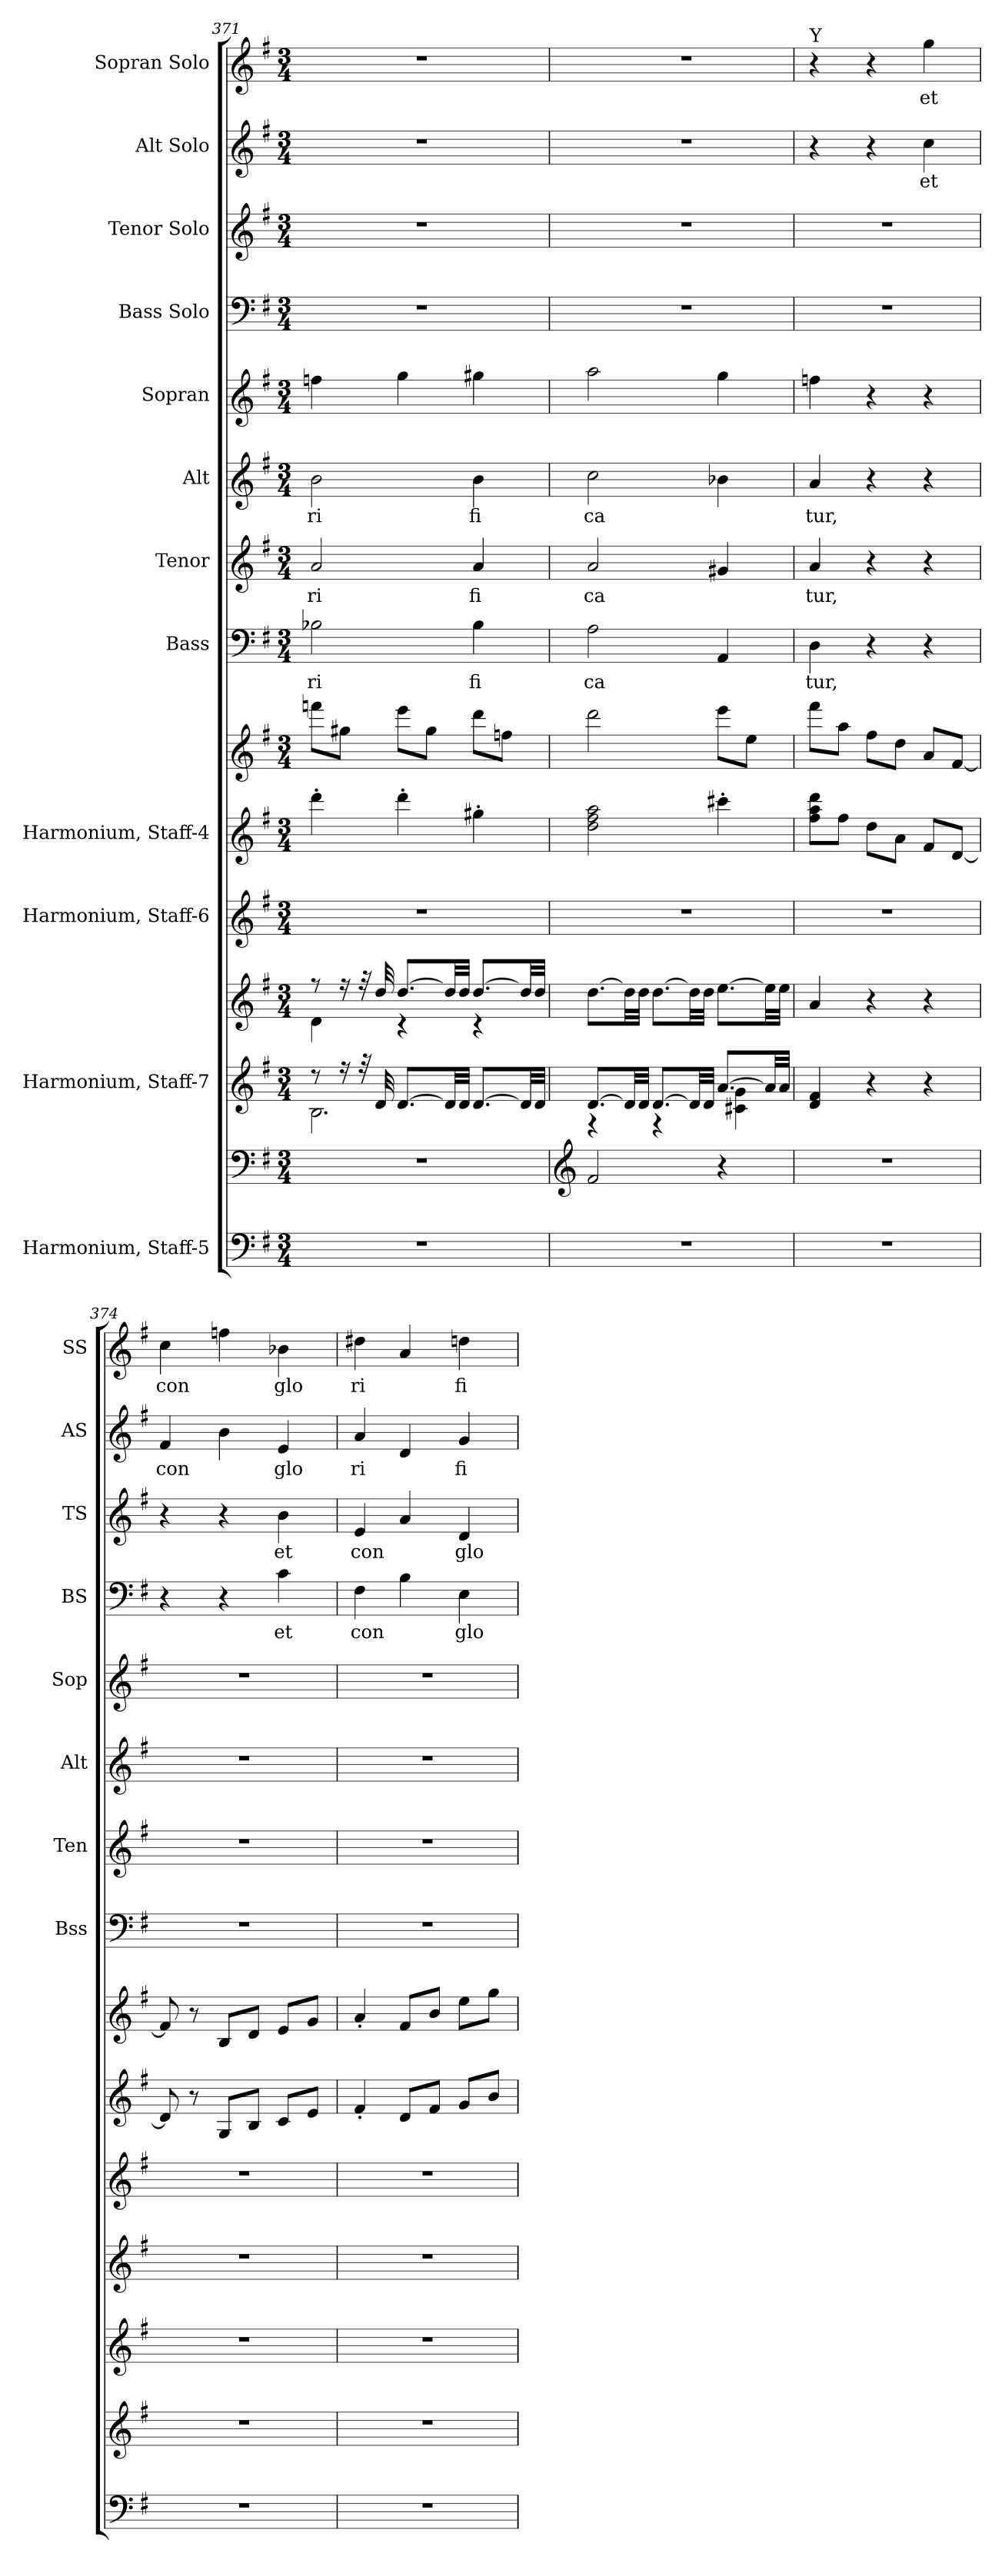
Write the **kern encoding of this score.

**kern	**kern	**kern	**kern	**kern	**kern	**kern	**kern	**text	**kern	**text	**kern	**text	**kern	**kern	**text	**kern	**text	**kern	**text	**kern	**text
*part12	*part12	*part11	*part11	*part10	*part9	*part9	*part8	*part8	*part7	*part7	*part6	*part6	*part5	*part4	*part4	*part3	*part3	*part2	*part2	*part1	*part1
*staff15	*staff14	*staff13	*staff12	*staff11	*staff10	*staff9	*staff8	*staff8	*staff7	*staff7	*staff6	*staff6	*staff5	*staff4	*staff4	*staff3	*staff3	*staff2	*staff2	*staff1	*staff1
*I"Harmonium, Staff-5	*	*I"Harmonium, Staff-7	*	*I"Harmonium, Staff-6	*I"Harmonium, Staff-4	*	*I"Bass	*	*I"Tenor	*	*I"Alt	*	*I"Sopran	*I"Bass Solo	*	*I"Tenor Solo	*	*I"Alt Solo	*	*I"Sopran Solo	*
*	*	*	*	*	*	*	*I'Bss	*	*I'Ten	*	*I'Alt	*	*I'Sop	*I'BS	*	*I'TS	*	*I'AS	*	*I'SS	*
*clefF4	*clefF4	*clefG2	*clefG2	*clefG2	*clefG2	*clefG2	*clefF4	*	*clefG2	*	*clefG2	*	*clefG2	*clefF4	*	*clefG2	*	*clefG2	*	*clefG2	*
*	*	*	*	*	*	*	*	*	*ITrd4c7	*	*ITrd2c3	*	*ITrd2c3	*	*	*ITrd4c7	*	*	*	*ITrd2c3	*
*k[f#]	*k[f#]	*k[f#]	*k[f#]	*k[f#]	*k[f#]	*k[f#]	*k[f#]	*	*k[]	*	*k[f#c#g#d#]	*	*k[f#c#g#d#]	*k[f#]	*	*k[]	*	*k[f#]	*	*k[f#c#g#d#]	*
*M3/4	*M3/4	*M3/4	*M3/4	*M3/4	*M3/4	*M3/4	*M3/4	*	*M3/4	*	*M3/4	*	*M3/4	*M3/4	*	*M3/4	*	*M3/4	*	*M3/4	*
=371	=371	=371	=371	=371	=371	=371	=371	=371	=371	=371	=371	=371	=371	=371	=371	=371	=371	=371	=371	=371	=371
*	*	*^	*^	*	*	*	*	*	*	*	*	*	*	*	*	*	*	*	*	*	*
2.r	2.r	8r	2.B\	8r	4d\	2.r	4ddd'\	8fffn\L	2B-X\	ri	2d/	ri	2g#\	ri	4ddn\	2.r	.	2.r	.	2.r	.	2.r	.
.	.	16r	.	16r	.	.	.	8gg#X\J	.	.	.	.	.	.	.	.	.	.	.	.	.	.	.
.	.	32r	.	32r	.	.	.	.	.	.	.	.	.	.	.	.	.	.	.	.	.	.	.
.	.	32d/	.	32dd/	.	.	.	.	.	.	.	.	.	.	.	.	.	.	.	.	.	.	.
.	.	[8.d/L	.	[8.dd/L	4r	.	4ddd'\	8eee\L	.	.	.	.	.	.	4ee\	.	.	.	.	.	.	.	.
.	.	.	.	.	.	.	.	8gg#\J	.	.	.	.	.	.	.	.	.	.	.	.	.	.	.
.	.	32d/LL]	.	32dd/LL]	.	.	.	.	.	.	.	.	.	.	.	.	.	.	.	.	.	.	.
.	.	32d/JJJ	.	32dd/JJJ	.	.	.	.	.	.	.	.	.	.	.	.	.	.	.	.	.	.	.
.	.	[8.d/L	.	[8.dd/L	4r	.	4gg#X'\	8ddd\L	4B-\	fi	4d/	fi	4g#\	fi	4ee#X\	.	.	.	.	.	.	.	.
.	.	.	.	.	.	.	.	8ffn\J	.	.	.	.	.	.	.	.	.	.	.	.	.	.	.
.	.	32d/LL]	.	32dd/LL]	.	.	.	.	.	.	.	.	.	.	.	.	.	.	.	.	.	.	.
.	.	32d/JJJ	.	32dd/JJJ	.	.	.	.	.	.	.	.	.	.	.	.	.	.	.	.	.	.	.
*	*	*	*	*v	*v	*	*	*	*	*	*	*	*	*	*	*	*	*	*	*	*	*	*
=372	=372	=372	=372	=372	=372	=372	=372	=372	=372	=372	=372	=372	=372	=372	=372	=372	=372	=372	=372	=372	=372	=372
*	*clefG2	*	*	*	*	*	*	*	*	*	*	*	*	*	*	*	*	*	*	*	*	*
2.r	2f#/	[8.d/L	4r	[8.dd\L	2.r	2dd\ 2ff#\ 2aa\	2ddd\	2A\	ca	2d/	ca	2a\	ca	2ff#\	2.r	.	2.r	.	2.r	.	2.r	.
.	.	32d/LL]	.	32dd\LL]	.	.	.	.	.	.	.	.	.	.	.	.	.	.	.	.	.	.
.	.	32d/JJJ	.	32dd\JJJ	.	.	.	.	.	.	.	.	.	.	.	.	.	.	.	.	.	.
.	.	[8.d/L	4r	[8.dd\L	.	.	.	.	.	.	.	.	.	.	.	.	.	.	.	.	.	.
.	.	32d/LL]	.	32dd\LL]	.	.	.	.	.	.	.	.	.	.	.	.	.	.	.	.	.	.
.	.	32d/JJJ	.	32dd\JJJ	.	.	.	.	.	.	.	.	.	.	.	.	.	.	.	.	.	.
.	4r	[8.a/L	4c#X\ 4g\	[8.ee\L	.	4ccc#X'\	8eee\L	4AA/	.	4c#X/	.	4gn\	.	4ee\	.	.	.	.	.	.	.	.
.	.	.	.	.	.	.	8ee\J	.	.	.	.	.	.	.	.	.	.	.	.	.	.	.
.	.	32a/LL]	.	32ee\LL]	.	.	.	.	.	.	.	.	.	.	.	.	.	.	.	.	.	.
.	.	32a/JJJ	.	32ee\JJJ	.	.	.	.	.	.	.	.	.	.	.	.	.	.	.	.	.	.
*	*	*v	*v	*	*	*	*	*	*	*	*	*	*	*	*	*	*	*	*	*	*	*
=373	=373	=373	=373	=373	=373	=373	=373	=373	=373	=373	=373	=373	=373	=373	=373	=373	=373	=373	=373	=373	=373
!	!	!	!	!	!	!	!	!	!	!	!	!	!	!	!	!	!	!	!	!LO:TX:a:t=Y	!
2.r	2.r	4d/ 4f#/	4a/	2.r	8ff#\ 8aa\ 8ddd\L	8fff#\L	4D\	tur,	4d/	tur,	4f#/	tur,	4ddn\	2.r	.	2.r	.	4r	.	4r	.
.	.	.	.	.	8ff#\J	8aa\J	.	.	.	.	.	.	.	.	.	.	.	.	.	.	.
.	.	4r	4r	.	8dd\L	8ff#\L	4r	.	4r	.	4r	.	4r	.	.	.	.	4r	.	4r	.
.	.	.	.	.	8a\J	8dd\J	.	.	.	.	.	.	.	.	.	.	.	.	.	.	.
.	.	4r	4r	.	8f#/L	8a/L	4r	.	4r	.	4r	.	4r	.	.	.	.	4cc\	et	4ee\	et
.	.	.	.	.	[8d/J	[8f#/J	.	.	.	.	.	.	.	.	.	.	.	.	.	.	.
!!LO:PB:g=z
=374	=374	=374	=374	=374	=374	=374	=374	=374	=374	=374	=374	=374	=374	=374	=374	=374	=374	=374	=374	=374	=374
2.r	2.r	2.r	2.r	2.r	8d/]	8f#/]	2.r	.	2.r	.	2.r	.	2.r	4r	.	4r	.	4f#/	con	4a\	con
.	.	.	.	.	8r	8r	.	.	.	.	.	.	.	.	.	.	.	.	.	.	.
.	.	.	.	.	8G/L	8B/L	.	.	.	.	.	.	.	4r	.	4r	.	4b\	.	4ddn\	.
.	.	.	.	.	8B/J	8d/J	.	.	.	.	.	.	.	.	.	.	.	.	.	.	.
.	.	.	.	.	8c/L	8e/L	.	.	.	.	.	.	.	4c\	et	4e\	et	4e/	glo	4gn\	glo
.	.	.	.	.	8e/J	8g/J	.	.	.	.	.	.	.	.	.	.	.	.	.	.	.
=375	=375	=375	=375	=375	=375	=375	=375	=375	=375	=375	=375	=375	=375	=375	=375	=375	=375	=375	=375	=375	=375
2.r	2.r	2.r	2.r	2.r	4f#'/	4a'/	2.r	.	2.r	.	2.r	.	2.r	4F#\	con	4A/	con	4a/	ri	4b#X\	ri
.	.	.	.	.	8d/L	8f#/L	.	.	.	.	.	.	.	4B\	.	4d/	.	4d/	.	4f#/	.
.	.	.	.	.	8f#/J	8b/J	.	.	.	.	.	.	.	.	.	.	.	.	.	.	.
.	.	.	.	.	8g/L	8ee\L	.	.	.	.	.	.	.	4E\	glo	4G/	glo	4g/	fi	4bn\	fi
.	.	.	.	.	8b/J	8gg\J	.	.	.	.	.	.	.	.	.	.	.	.	.	.	.
=	=	=	=	=	=	=	=	=	=	=	=	=	=	=	=	=	=	=	=	=	=
*-	*-	*-	*-	*-	*-	*-	*-	*-	*-	*-	*-	*-	*-	*-	*-	*-	*-	*-	*-	*-	*-
